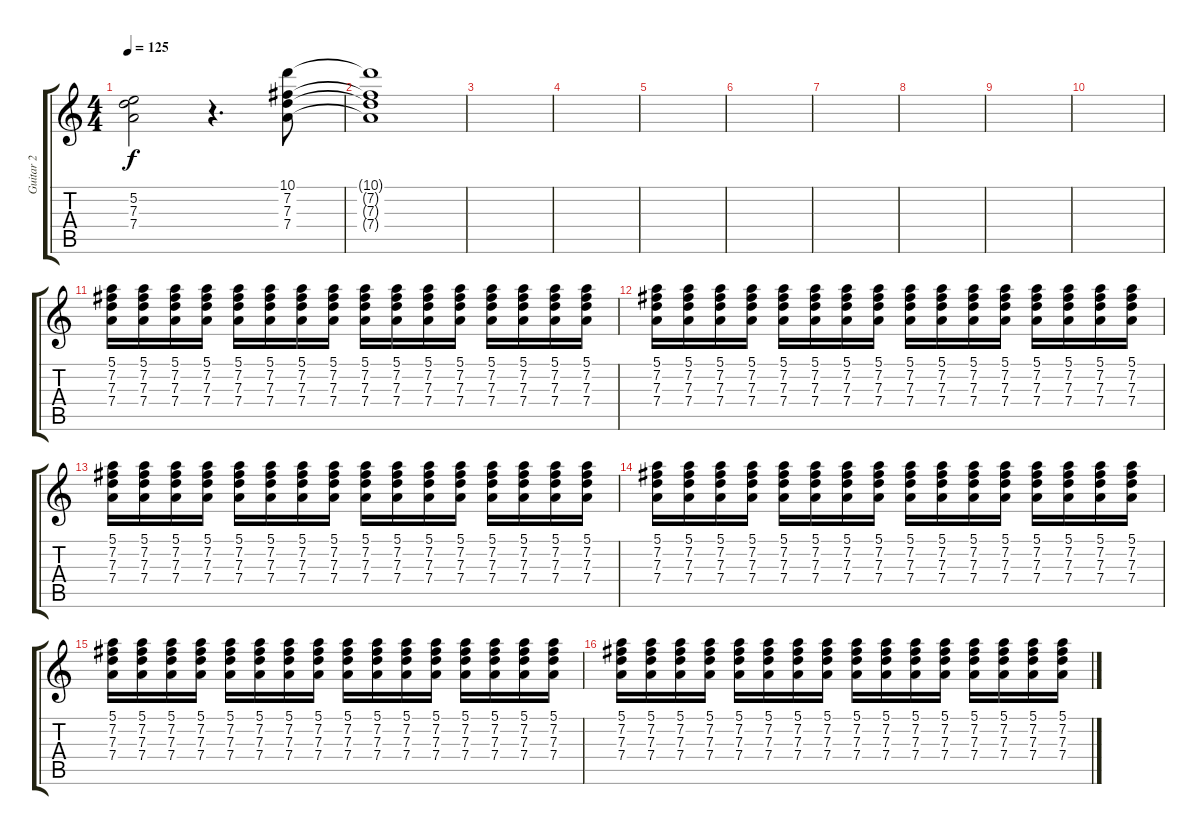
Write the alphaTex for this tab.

\track ("Guitar 2" "Guitar 2") {instrument acousticguitarsteel}
\staff {score tabs}
\tuning (E4 B3 G3 D3 A2 E2) {hide}
\ts (4 4)
\tempo 125
\clef g2
\ks c
(5.2{t} 7.3{t} 7.4{t}).2{dy f} r.4{d} (10.1 7.2 7.3 7.4).8 |
(10.1{t} 7.2{t} 7.3{t} 7.4{t}).1 |
|
|
|
|
|
|
|
|
(5.1 7.2 7.3 7.4).16 (5.1 7.2 7.3 7.4).16 (5.1 7.2 7.3 7.4).16 (5.1 7.2 7.3 7.4).16 (5.1 7.2 7.3 7.4).16 (5.1 7.2 7.3 7.4).16 (5.1 7.2 7.3 7.4).16 (5.1 7.2 7.3 7.4).16 (5.1 7.2 7.3 7.4).16 (5.1 7.2 7.3 7.4).16 (5.1 7.2 7.3 7.4).16 (5.1 7.2 7.3 7.4).16 (5.1 7.2 7.3 7.4).16 (5.1 7.2 7.3 7.4).16 (5.1 7.2 7.3 7.4).16 (5.1 7.2 7.3 7.4).16 |
(5.1 7.2 7.3 7.4).16 (5.1 7.2 7.3 7.4).16 (5.1 7.2 7.3 7.4).16 (5.1 7.2 7.3 7.4).16 (5.1 7.2 7.3 7.4).16 (5.1 7.2 7.3 7.4).16 (5.1 7.2 7.3 7.4).16 (5.1 7.2 7.3 7.4).16 (5.1 7.2 7.3 7.4).16 (5.1 7.2 7.3 7.4).16 (5.1 7.2 7.3 7.4).16 (5.1 7.2 7.3 7.4).16 (5.1 7.2 7.3 7.4).16 (5.1 7.2 7.3 7.4).16 (5.1 7.2 7.3 7.4).16 (5.1 7.2 7.3 7.4).16 |
(5.1 7.2 7.3 7.4).16 (5.1 7.2 7.3 7.4).16 (5.1 7.2 7.3 7.4).16 (5.1 7.2 7.3 7.4).16 (5.1 7.2 7.3 7.4).16 (5.1 7.2 7.3 7.4).16 (5.1 7.2 7.3 7.4).16 (5.1 7.2 7.3 7.4).16 (5.1 7.2 7.3 7.4).16 (5.1 7.2 7.3 7.4).16 (5.1 7.2 7.3 7.4).16 (5.1 7.2 7.3 7.4).16 (5.1 7.2 7.3 7.4).16 (5.1 7.2 7.3 7.4).16 (5.1 7.2 7.3 7.4).16 (5.1 7.2 7.3 7.4).16 |
(5.1 7.2 7.3 7.4).16 (5.1 7.2 7.3 7.4).16 (5.1 7.2 7.3 7.4).16 (5.1 7.2 7.3 7.4).16 (5.1 7.2 7.3 7.4).16 (5.1 7.2 7.3 7.4).16 (5.1 7.2 7.3 7.4).16 (5.1 7.2 7.3 7.4).16 (5.1 7.2 7.3 7.4).16 (5.1 7.2 7.3 7.4).16 (5.1 7.2 7.3 7.4).16 (5.1 7.2 7.3 7.4).16 (5.1 7.2 7.3 7.4).16 (5.1 7.2 7.3 7.4).16 (5.1 7.2 7.3 7.4).16 (5.1 7.2 7.3 7.4).16 |
(5.1 7.2 7.3 7.4).16 (5.1 7.2 7.3 7.4).16 (5.1 7.2 7.3 7.4).16 (5.1 7.2 7.3 7.4).16 (5.1 7.2 7.3 7.4).16 (5.1 7.2 7.3 7.4).16 (5.1 7.2 7.3 7.4).16 (5.1 7.2 7.3 7.4).16 (5.1 7.2 7.3 7.4).16 (5.1 7.2 7.3 7.4).16 (5.1 7.2 7.3 7.4).16 (5.1 7.2 7.3 7.4).16 (5.1 7.2 7.3 7.4).16 (5.1 7.2 7.3 7.4).16 (5.1 7.2 7.3 7.4).16 (5.1 7.2 7.3 7.4).16 |
(5.1 7.2 7.3 7.4).16 (5.1 7.2 7.3 7.4).16 (5.1 7.2 7.3 7.4).16 (5.1 7.2 7.3 7.4).16 (5.1 7.2 7.3 7.4).16 (5.1 7.2 7.3 7.4).16 (5.1 7.2 7.3 7.4).16 (5.1 7.2 7.3 7.4).16 (5.1 7.2 7.3 7.4).16 (5.1 7.2 7.3 7.4).16 (5.1 7.2 7.3 7.4).16 (5.1 7.2 7.3 7.4).16 (5.1 7.2 7.3 7.4).16 (5.1 7.2 7.3 7.4).16 (5.1 7.2 7.3 7.4).16 (5.1 7.2 7.3 7.4).16
